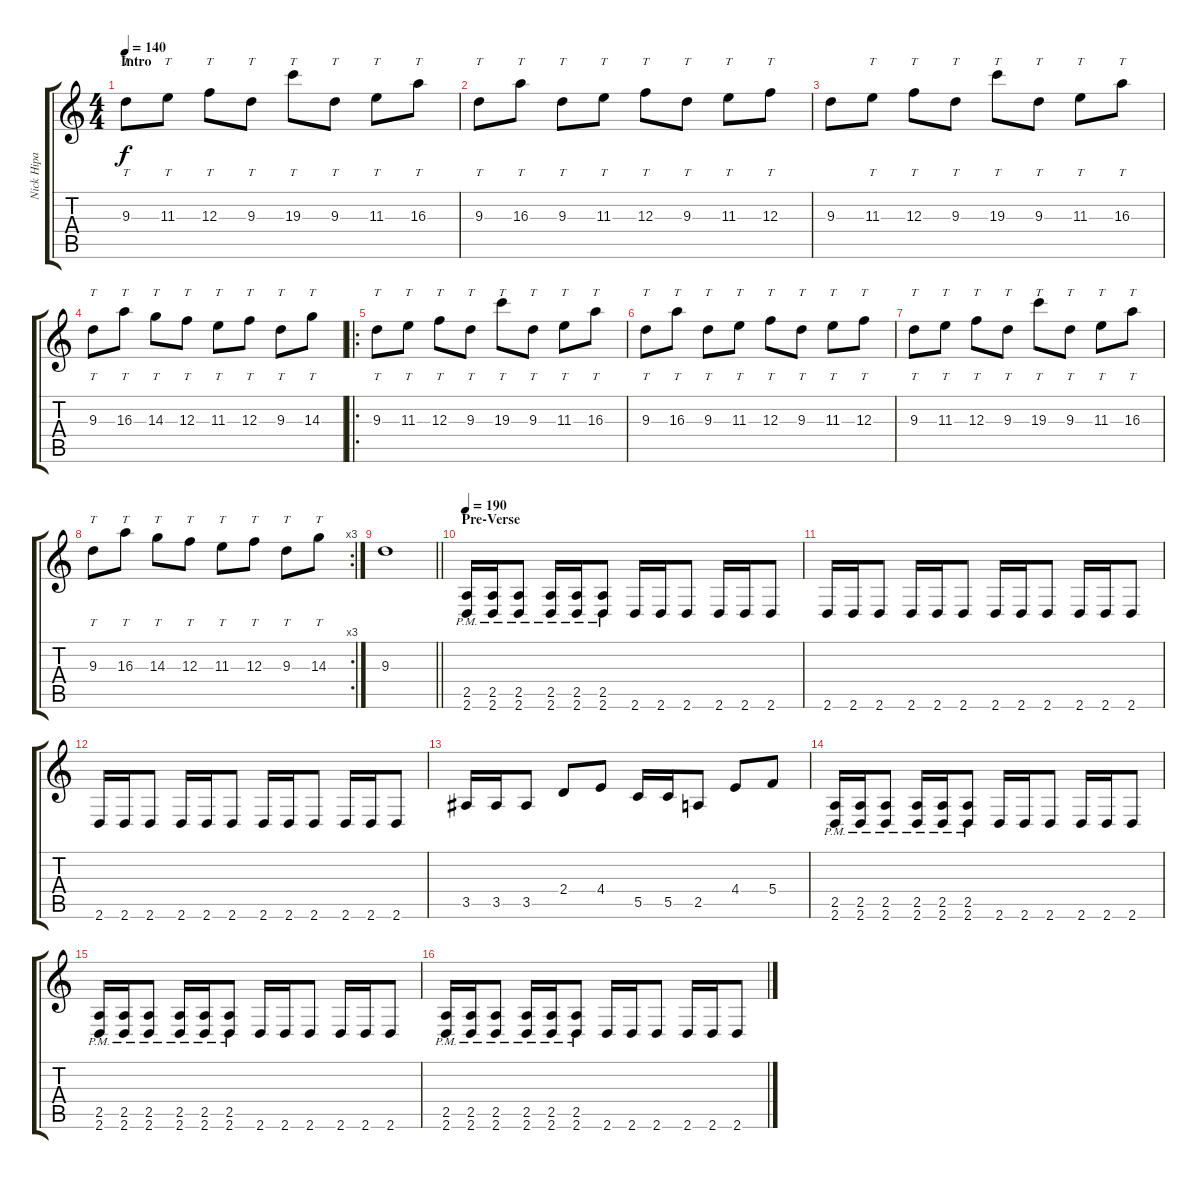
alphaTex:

\track ("Nick Hipa" "Nick Hipa") {instrument distortionguitar}
\staff {score tabs}
\tuning (D4 A3 F3 C3 G2 C2) {hide}
\ts (4 4)
\section ("" "Intro")
\tempo 140
\clef g2
\ks c
9.3.8{tt dy f volume 0 instrument distortionguitar} 11.3.8{tt volume 13} 12.3.8{tt} 9.3.8{tt} 19.3.8{tt} 9.3.8{tt} 11.3.8{tt} 16.3.8{tt} |
9.3.8{tt} 16.3.8{tt} 9.3.8{tt} 11.3.8{tt} 12.3.8{tt} 9.3.8{tt} 11.3.8{tt} 12.3.8{tt} |
9.3.8 11.3.8{tt} 12.3.8{tt} 9.3.8{tt} 19.3.8{tt} 9.3.8{tt} 11.3.8{tt} 16.3.8{tt} |
9.3.8{tt} 16.3.8{tt} 14.3.8{tt} 12.3.8{tt} 11.3.8{tt} 12.3.8{tt} 9.3.8{tt} 14.3.8{tt} |
\ro
9.3.8{tt} 11.3.8{tt} 12.3.8{tt} 9.3.8{tt} 19.3.8{tt} 9.3.8{tt} 11.3.8{tt} 16.3.8{tt} |
9.3.8{tt} 16.3.8{tt} 9.3.8{tt} 11.3.8{tt} 12.3.8{tt} 9.3.8{tt} 11.3.8{tt} 12.3.8{tt} |
9.3.8{tt} 11.3.8{tt} 12.3.8{tt} 9.3.8{tt} 19.3.8{tt} 9.3.8{tt} 11.3.8{tt} 16.3.8{tt} |
\rc 3
9.3.8{tt} 16.3.8{tt} 14.3.8{tt} 12.3.8{tt} 11.3.8{tt} 12.3.8{tt} 9.3.8{tt} 14.3.8{tt} |
\barLineRight lightlight
9.3.1 |
\section ("" "Pre-Verse")
\tempo 190
(2.5{pm} 2.6{pm}).16 (2.5{pm} 2.6{pm}).16 (2.5{pm} 2.6{pm}).8 (2.5{pm} 2.6{pm}).16 (2.5{pm} 2.6{pm}).16 (2.5{pm} 2.6{pm}).8 2.6.16 2.6.16 2.6.8 2.6.16 2.6.16 2.6.8 |
2.6.16 2.6.16 2.6.8 2.6.16 2.6.16 2.6.8 2.6.16 2.6.16 2.6.8 2.6.16 2.6.16 2.6.8 |
2.6.16 2.6.16 2.6.8 2.6.16 2.6.16 2.6.8 2.6.16 2.6.16 2.6.8 2.6.16 2.6.16 2.6.8 |
3.5.16 3.5.16 3.5.8 2.4.8 4.4.8 5.5.16 5.5.16 2.5.8 4.4.8 5.4.8 |
(2.5{pm} 2.6{pm}).16 (2.5{pm} 2.6{pm}).16 (2.5{pm} 2.6{pm}).8 (2.5{pm} 2.6{pm}).16 (2.5{pm} 2.6{pm}).16 (2.5{pm} 2.6{pm}).8 2.6.16 2.6.16 2.6.8 2.6.16 2.6.16 2.6.8 |
(2.5{pm} 2.6{pm}).16 (2.5{pm} 2.6{pm}).16 (2.5{pm} 2.6{pm}).8 (2.5{pm} 2.6{pm}).16 (2.5{pm} 2.6{pm}).16 (2.5{pm} 2.6{pm}).8 2.6.16 2.6.16 2.6.8 2.6.16 2.6.16 2.6.8 |
(2.5{pm} 2.6{pm}).16 (2.5{pm} 2.6{pm}).16 (2.5{pm} 2.6{pm}).8 (2.5{pm} 2.6{pm}).16 (2.5{pm} 2.6{pm}).16 (2.5{pm} 2.6{pm}).8 2.6.16 2.6.16 2.6.8 2.6.16 2.6.16 2.6.8
